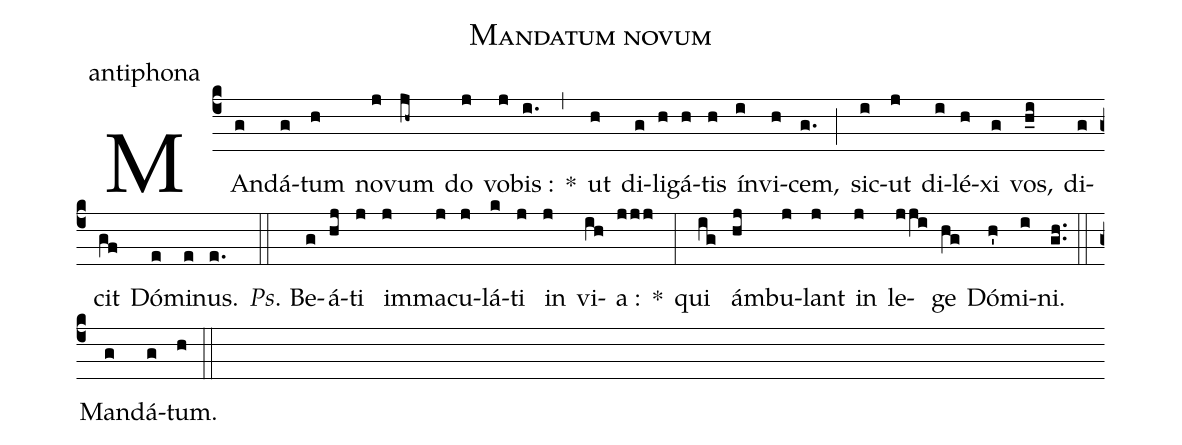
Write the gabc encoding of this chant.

name:Mandatum novum;
office-part:antiphona;
%%
(c4) MAn(g)dá(g)tum(h) no(j)vum(jh~) do(j) vo(j)bis :(i.) *(,)
ut(h) di(g)li(h)gá(h)tis(h) ín(i)vi(h)cem,(g.) (;)
sic(i)ut(j) di(i)lé(h)xi(g) vos,(h_i) di(g)cit(gf) Dó(e)mi(e)nus.(e.) (::)

<i>Ps</i>. Be(g)á(hj)ti(j) im(j)ma(j)cu(j)lá(k)ti(j) in(j) vi(ih)a :(jjj) *(:)
qui(ig) ám(hj)bu(j)lant(j) in(j) le(jji)ge(hg) Dó(h')mi(i)ni.(gh..) (::)
Man(g)dá(g)tum.(h) (::)
